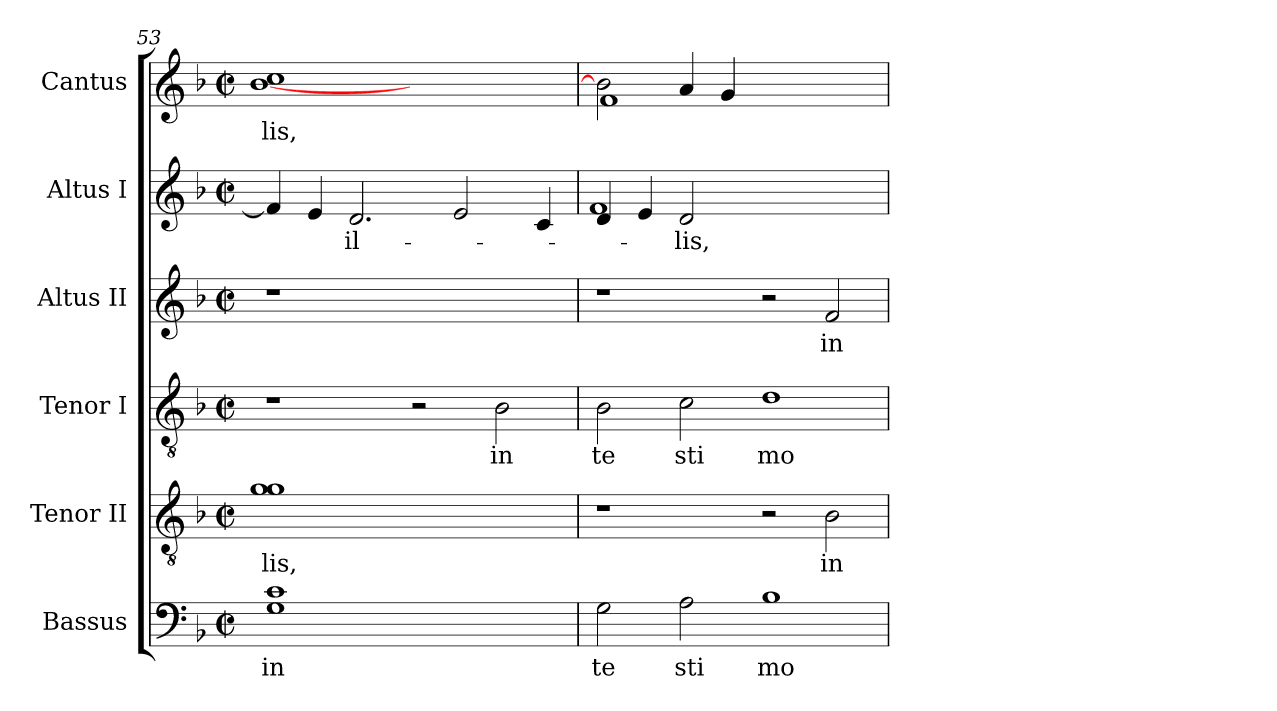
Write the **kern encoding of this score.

**kern	**text	**kern	**text	**kern	**text	**kern	**text	**kern	**text	**kern	**text
*part6	*part6	*part5	*part5	*part4	*part4	*part3	*part3	*part2	*part2	*part1	*part1
*staff6	*staff6	*staff5	*staff5	*staff4	*staff4	*staff3	*staff3	*staff2	*staff2	*staff1	*staff1
*I"Bassus	*	*I"Tenor II	*	*I"Tenor I	*	*I"Altus II	*	*I"Altus I	*	*I"Cantus	*
*clefF4	*	*clefGv2	*	*clefGv2	*	*clefG2	*	*clefG2	*	*clefG2	*
*k[b-]	*	*k[b-]	*	*k[b-]	*	*k[b-]	*	*k[b-]	*	*k[b-]	*
*F:	*	*F:	*	*F:	*	*F:	*	*F:	*	*F:	*
*M2/2	*	*M2/2	*	*M2/2	*	*M2/2	*	*M2/2	*	*M2/2	*
*met(c|)	*	*met(c|)	*	*met(c|)	*	*met(c|)	*	*met(c|)	*	*met(c|)	*
=53	=53	=53	=53	=53	=53	=53	=53	=53	=53	=53	=53
!	!LO:LY:b:cj	!	!LO:LY:b:cj	!	!	!	!	!	!	!	!LO:LY:b:cj
1c 1G	in	1g 1g	lis,	1r	.	1r	.	4f/]	.	1cc [>1b-	lis,
.	.	.	.	.	.	.	.	4e/	.	.	.
!	!	!	!	!	!	!	!	!	!LO:LY:b:cj	!	!
.	.	.	.	.	.	.	.	2.d/	il-	.	.
1ryy	.	1ryy	.	2r	.	1ryy	.	.	.	1ryy	.
.	.	.	.	.	.	.	.	2e/	.	.	.
!	!	!	!	!	!LO:LY:b:cj	!	!	!	!	!	!
.	.	.	.	2B-\	in	.	.	.	.	.	.
.	.	.	.	.	.	.	.	4c/	.	.	.
=54	=54	=54	=54	=54	=54	=54	=54	=54	=54	=54	=54
!	!LO:LY:b:cj	!	!	!	!LO:LY:b:cj	!	!	!	!	!	!
*	*	*	*	*	*	*	*	*^	*	*^	*
2G\	te	1r	.	2B-\	te	1r	.	4d/	1f	.	2b-\]	1f	.
.	.	.	.	.	.	.	.	4e/	.	.	.	.	.
!	!LO:LY:b:cj	!	!	!	!LO:LY:b:cj	!	!	!	!	!LO:LY:b:cj	!	!	!
2A\	sti	.	.	2c\	sti	.	.	2d/	.	-lis,	4a/	.	.
.	.	.	.	.	.	.	.	.	.	.	4g/	.	.
!	!LO:LY:b:cj	!	!	!	!LO:LY:b:cj	!	!	!	!	!	!	!	!
1B-	mo	2r	.	1d	mo	2r	.	1ryy	1ryy	.	1ryy	1ryy	.
!	!	!	!LO:LY:b:cj	!	!	!	!LO:LY:b:cj	!	!	!	!	!	!
.	.	2B-\	in	.	.	2f/	in	.	.	.	.	.	.
*	*	*	*	*	*	*	*	*v	*v	*	*	*	*
*	*	*	*	*	*	*	*	*	*	*v	*v	*
=	=	=	=	=	=	=	=	=	=	=	=
*-	*-	*-	*-	*-	*-	*-	*-	*-	*-	*-	*-
